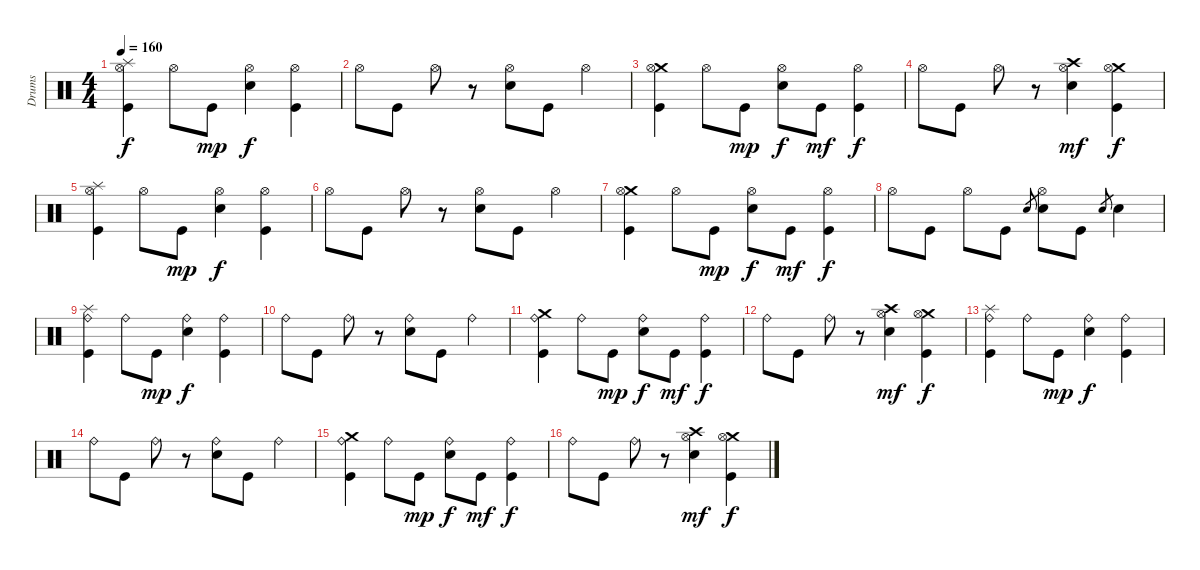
\track ("Drums" "Drums") {instrument percussion}
\staff {score}
\articulation defaults
\ts (4 4)
\tempo 160
\clef neutral
\ks c
("Splash (hit)" "Hi-Hat (open)" "Kick (hit)").4{dy f} "Hi-Hat (open)".8 "Kick (hit)".8{dy mp} ("Hi-Hat (open)" "Electric Snare (hit)").4{dy f} ("Hi-Hat (open)" "Kick (hit)").4 |
"Hi-Hat (open)".8 "Kick (hit)".8 "Hi-Hat (open)".8 r.8 ("Hi-Hat (open)" "Electric Snare (hit)").8 "Kick (hit)".8 "Hi-Hat (open)".4 |
("Crash medium (hit)" "Hi-Hat (open)" "Kick (hit)").4 "Hi-Hat (open)".8 "Kick (hit)".8{dy mp} ("Hi-Hat (open)" "Electric Snare (hit)").8{dy f} "Kick (hit)".8{dy mf} ("Hi-Hat (open)" "Kick (hit)").4{dy f} |
"Hi-Hat (open)".8 "Kick (hit)".8 "Hi-Hat (open)".8 r.8 ("Crash high (hit)" "Hi-Hat (open)" "Electric Snare (hit)").4{dy mf} ("Crash medium (hit)" "Hi-Hat (open)" "Kick (hit)").4{dy f} |
("Splash (hit)" "Hi-Hat (open)" "Kick (hit)").4 "Hi-Hat (open)".8 "Kick (hit)".8{dy mp} ("Hi-Hat (open)" "Electric Snare (hit)").4{dy f} ("Hi-Hat (open)" "Kick (hit)").4 |
"Hi-Hat (open)".8 "Kick (hit)".8 "Hi-Hat (open)".8 r.8 ("Hi-Hat (open)" "Electric Snare (hit)").8 "Kick (hit)".8 "Hi-Hat (open)".4 |
("Crash medium (hit)" "Hi-Hat (open)" "Kick (hit)").4 "Hi-Hat (open)".8 "Kick (hit)".8{dy mp} ("Hi-Hat (open)" "Electric Snare (hit)").8{dy f} "Kick (hit)".8{dy mf} ("Hi-Hat (open)" "Kick (hit)").4{dy f} |
"Hi-Hat (open)".8 "Kick (hit)".8 "Hi-Hat (open)".8 "Kick (hit)".8 "Electric Snare (hit)".8{gr} ("Hi-Hat (open)" "Electric Snare (hit)").8 "Kick (hit)".8 "Electric Snare (hit)".8{gr} "Electric Snare (hit)".4 |
("Splash (hit)" "Ride (bell)" "Kick (hit)").4 "Ride (bell)".8 "Kick (hit)".8{dy mp} ("Ride (bell)" "Electric Snare (hit)").4{dy f} ("Ride (bell)" "Kick (hit)").4 |
"Ride (bell)".8 "Kick (hit)".8 "Ride (bell)".8 r.8 ("Ride (bell)" "Electric Snare (hit)").8 "Kick (hit)".8 "Ride (bell)".4 |
("Crash medium (hit)" "Ride (bell)" "Kick (hit)").4 "Ride (bell)".8 "Kick (hit)".8{dy mp} ("Ride (bell)" "Electric Snare (hit)").8{dy f} "Kick (hit)".8{dy mf} ("Ride (bell)" "Kick (hit)").4{dy f} |
"Ride (bell)".8 "Kick (hit)".8 "Ride (bell)".8 r.8 ("Crash high (hit)" "Hi-Hat (open)" "Electric Snare (hit)").4{dy mf} ("Crash medium (hit)" "Hi-Hat (open)" "Kick (hit)").4{dy f} |
("Splash (hit)" "Ride (bell)" "Kick (hit)").4 "Ride (bell)".8 "Kick (hit)".8{dy mp} ("Ride (bell)" "Electric Snare (hit)").4{dy f} ("Ride (bell)" "Kick (hit)").4 |
"Ride (bell)".8 "Kick (hit)".8 "Ride (bell)".8 r.8 ("Ride (bell)" "Electric Snare (hit)").8 "Kick (hit)".8 "Ride (bell)".4 |
("Crash medium (hit)" "Ride (bell)" "Kick (hit)").4 "Ride (bell)".8 "Kick (hit)".8{dy mp} ("Ride (bell)" "Electric Snare (hit)").8{dy f} "Kick (hit)".8{dy mf} ("Ride (bell)" "Kick (hit)").4{dy f} |
"Ride (bell)".8 "Kick (hit)".8 "Ride (bell)".8 r.8 ("Crash high (hit)" "Hi-Hat (open)" "Electric Snare (hit)").4{dy mf} ("Crash medium (hit)" "Hi-Hat (open)" "Kick (hit)").4{dy f}
